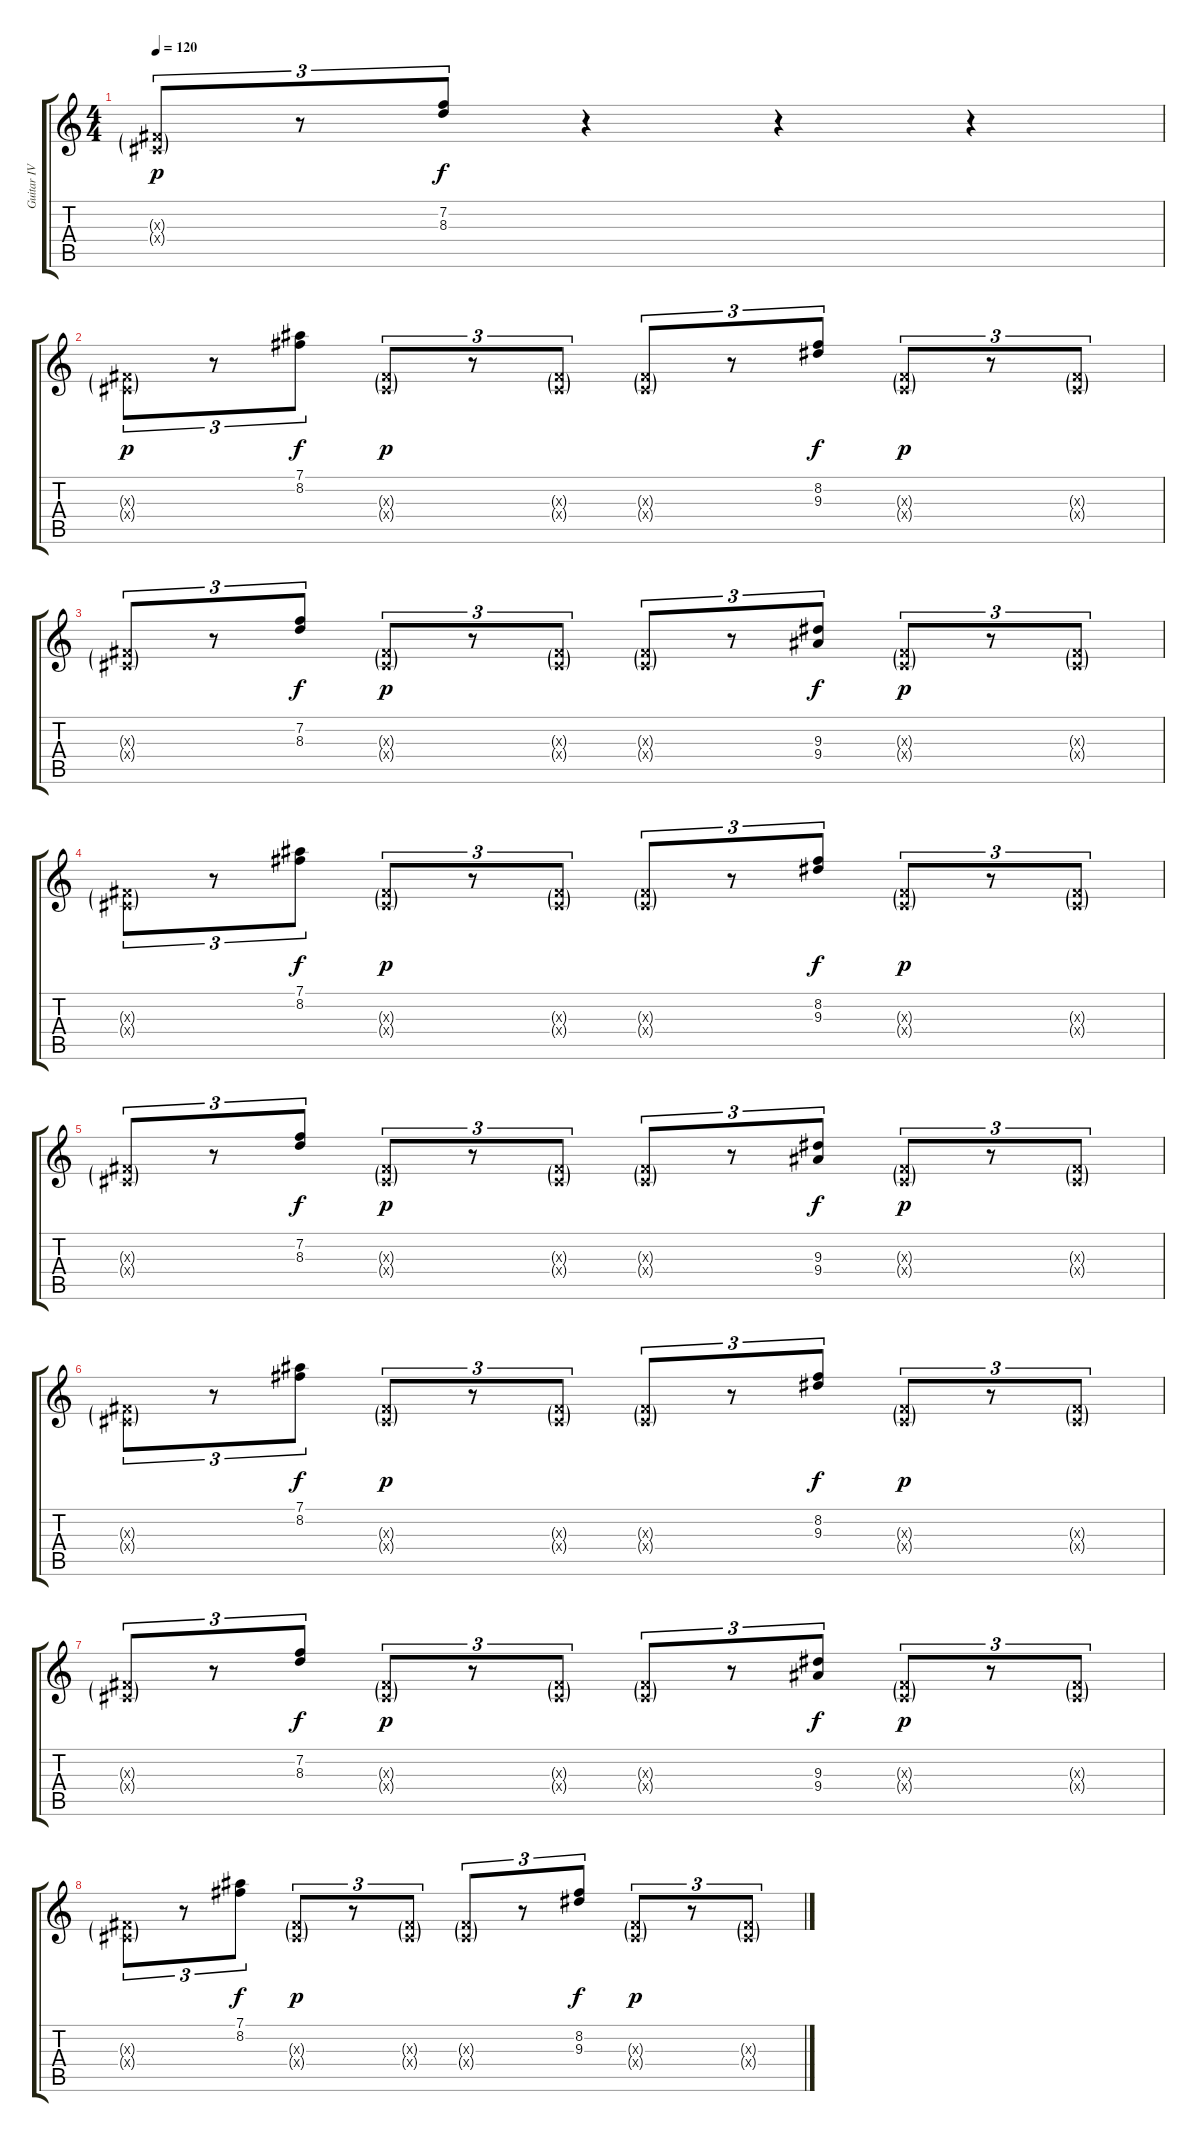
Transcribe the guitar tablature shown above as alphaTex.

\track ("Guitar IV" "Guitar IV") {instrument acousticguitarsteel}
\staff {score tabs}
\tuning (Eb4 Bb3 Gb3 Db3 Ab2 Eb2) {hide}
\ts (4 4)
\tempo 120
\clef g2
\ks c
(0.3{g x} 0.4{g x}).8{tu (3 2) dy p} r.8{tu (3 2)} (7.2 8.3).8{tu (3 2) dy f} r.4 r.4 r.4 |
(0.3{g x} 0.4{g x}).8{tu (3 2) dy p} r.8{tu (3 2)} (7.1 8.2).8{tu (3 2) dy f} (0.3{g x} 0.4{g x}).8{tu (3 2) dy p} r.8{tu (3 2)} (0.3{g x} 0.4{g x}).8{tu (3 2)} (0.3{g x} 0.4{g x}).8{tu (3 2)} r.8{tu (3 2)} (8.2 9.3).8{tu (3 2) dy f} (0.3{g x} 0.4{g x}).8{tu (3 2) dy p} r.8{tu (3 2)} (0.3{g x} 0.4{g x}).8{tu (3 2)} |
(0.3{g x} 0.4{g x}).8{tu (3 2)} r.8{tu (3 2)} (7.2 8.3).8{tu (3 2) dy f} (0.3{g x} 0.4{g x}).8{tu (3 2) dy p} r.8{tu (3 2)} (0.3{g x} 0.4{g x}).8{tu (3 2)} (0.3{g x} 0.4{g x}).8{tu (3 2)} r.8{tu (3 2)} (9.3 9.4).8{tu (3 2) dy f} (0.3{g x} 0.4{g x}).8{tu (3 2) dy p} r.8{tu (3 2)} (0.3{g x} 0.4{g x}).8{tu (3 2)} |
(0.3{g x} 0.4{g x}).8{tu (3 2)} r.8{tu (3 2)} (7.1 8.2).8{tu (3 2) dy f} (0.3{g x} 0.4{g x}).8{tu (3 2) dy p} r.8{tu (3 2)} (0.3{g x} 0.4{g x}).8{tu (3 2)} (0.3{g x} 0.4{g x}).8{tu (3 2)} r.8{tu (3 2)} (8.2 9.3).8{tu (3 2) dy f} (0.3{g x} 0.4{g x}).8{tu (3 2) dy p} r.8{tu (3 2)} (0.3{g x} 0.4{g x}).8{tu (3 2)} |
(0.3{g x} 0.4{g x}).8{tu (3 2)} r.8{tu (3 2)} (7.2 8.3).8{tu (3 2) dy f} (0.3{g x} 0.4{g x}).8{tu (3 2) dy p} r.8{tu (3 2)} (0.3{g x} 0.4{g x}).8{tu (3 2)} (0.3{g x} 0.4{g x}).8{tu (3 2)} r.8{tu (3 2)} (9.3 9.4).8{tu (3 2) dy f} (0.3{g x} 0.4{g x}).8{tu (3 2) dy p} r.8{tu (3 2)} (0.3{g x} 0.4{g x}).8{tu (3 2)} |
(0.3{g x} 0.4{g x}).8{tu (3 2)} r.8{tu (3 2)} (7.1 8.2).8{tu (3 2) dy f} (0.3{g x} 0.4{g x}).8{tu (3 2) dy p} r.8{tu (3 2)} (0.3{g x} 0.4{g x}).8{tu (3 2)} (0.3{g x} 0.4{g x}).8{tu (3 2)} r.8{tu (3 2)} (8.2 9.3).8{tu (3 2) dy f} (0.3{g x} 0.4{g x}).8{tu (3 2) dy p} r.8{tu (3 2)} (0.3{g x} 0.4{g x}).8{tu (3 2)} |
(0.3{g x} 0.4{g x}).8{tu (3 2)} r.8{tu (3 2)} (7.2 8.3).8{tu (3 2) dy f} (0.3{g x} 0.4{g x}).8{tu (3 2) dy p} r.8{tu (3 2)} (0.3{g x} 0.4{g x}).8{tu (3 2)} (0.3{g x} 0.4{g x}).8{tu (3 2)} r.8{tu (3 2)} (9.3 9.4).8{tu (3 2) dy f} (0.3{g x} 0.4{g x}).8{tu (3 2) dy p} r.8{tu (3 2)} (0.3{g x} 0.4{g x}).8{tu (3 2)} |
(0.3{g x} 0.4{g x}).8{tu (3 2)} r.8{tu (3 2)} (7.1 8.2).8{tu (3 2) dy f} (0.3{g x} 0.4{g x}).8{tu (3 2) dy p} r.8{tu (3 2)} (0.3{g x} 0.4{g x}).8{tu (3 2)} (0.3{g x} 0.4{g x}).8{tu (3 2)} r.8{tu (3 2)} (8.2 9.3).8{tu (3 2) dy f} (0.3{g x} 0.4{g x}).8{tu (3 2) dy p} r.8{tu (3 2)} (0.3{g x} 0.4{g x}).8{tu (3 2)}
